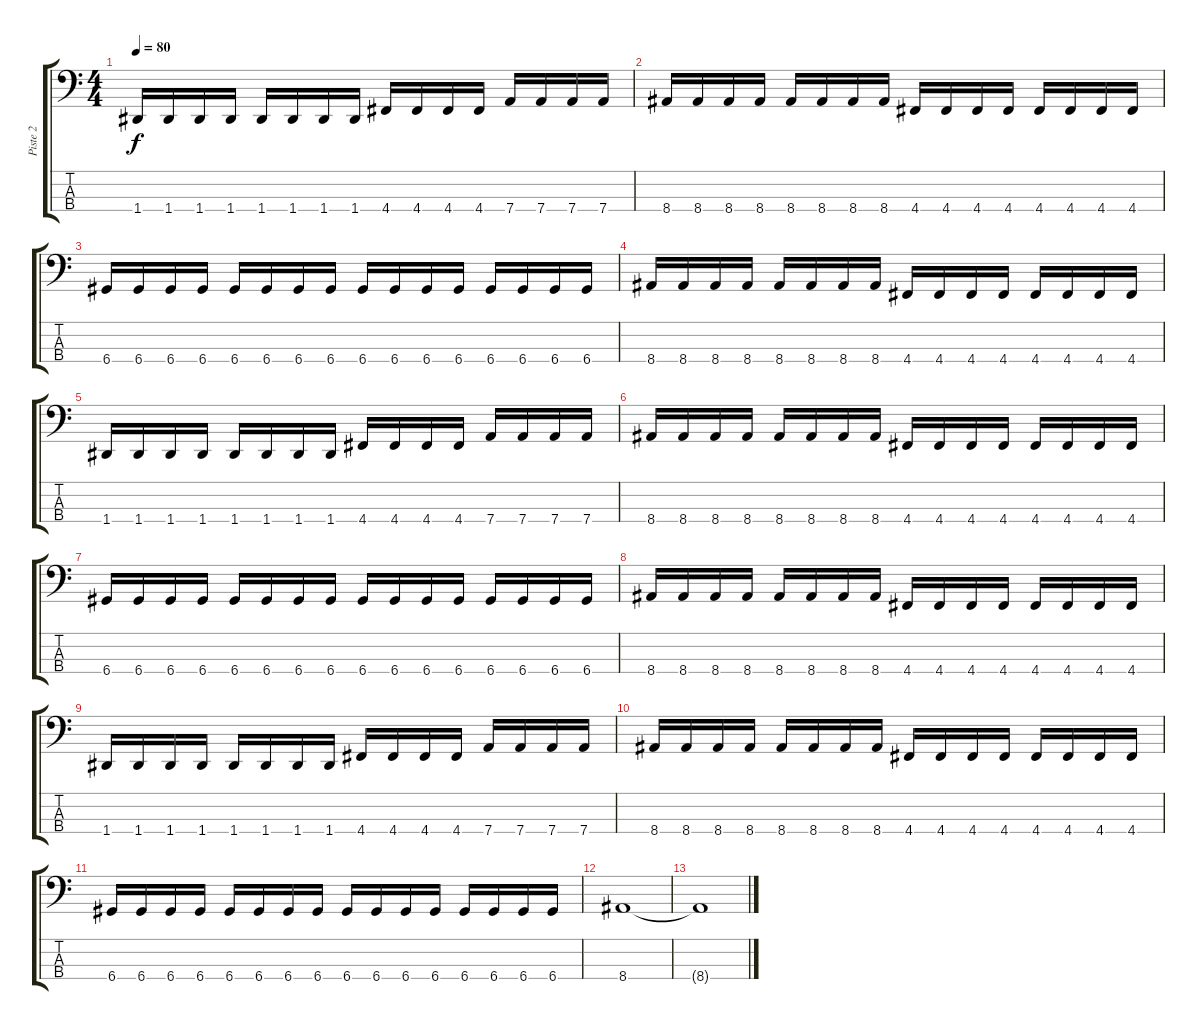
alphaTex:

\track ("Piste 2" "Piste 2") {instrument electricbassfinger}
\staff {score tabs}
\tuning (G2 D2 A1 D1) {hide}
\ts (4 4)
\tempo 80
\clef f4
\ks c
1.4.16{dy f} 1.4.16 1.4.16 1.4.16 1.4.16 1.4.16 1.4.16 1.4.16 4.4.16 4.4.16 4.4.16 4.4.16 7.4.16 7.4.16 7.4.16 7.4.16 |
8.4.16 8.4.16 8.4.16 8.4.16 8.4.16 8.4.16 8.4.16 8.4.16 4.4.16 4.4.16 4.4.16 4.4.16 4.4.16 4.4.16 4.4.16 4.4.16 |
6.4.16 6.4.16 6.4.16 6.4.16 6.4.16 6.4.16 6.4.16 6.4.16 6.4.16 6.4.16 6.4.16 6.4.16 6.4.16 6.4.16 6.4.16 6.4.16 |
8.4.16 8.4.16 8.4.16 8.4.16 8.4.16 8.4.16 8.4.16 8.4.16 4.4.16 4.4.16 4.4.16 4.4.16 4.4.16 4.4.16 4.4.16 4.4.16 |
1.4.16 1.4.16 1.4.16 1.4.16 1.4.16 1.4.16 1.4.16 1.4.16 4.4.16 4.4.16 4.4.16 4.4.16 7.4.16 7.4.16 7.4.16 7.4.16 |
8.4.16 8.4.16 8.4.16 8.4.16 8.4.16 8.4.16 8.4.16 8.4.16 4.4.16 4.4.16 4.4.16 4.4.16 4.4.16 4.4.16 4.4.16 4.4.16 |
6.4.16 6.4.16 6.4.16 6.4.16 6.4.16 6.4.16 6.4.16 6.4.16 6.4.16 6.4.16 6.4.16 6.4.16 6.4.16 6.4.16 6.4.16 6.4.16 |
8.4.16 8.4.16 8.4.16 8.4.16 8.4.16 8.4.16 8.4.16 8.4.16 4.4.16 4.4.16 4.4.16 4.4.16 4.4.16 4.4.16 4.4.16 4.4.16 |
1.4.16 1.4.16 1.4.16 1.4.16 1.4.16 1.4.16 1.4.16 1.4.16 4.4.16 4.4.16 4.4.16 4.4.16 7.4.16 7.4.16 7.4.16 7.4.16 |
8.4.16 8.4.16 8.4.16 8.4.16 8.4.16 8.4.16 8.4.16 8.4.16 4.4.16 4.4.16 4.4.16 4.4.16 4.4.16 4.4.16 4.4.16 4.4.16 |
6.4.16 6.4.16 6.4.16 6.4.16 6.4.16 6.4.16 6.4.16 6.4.16 6.4.16 6.4.16 6.4.16 6.4.16 6.4.16 6.4.16 6.4.16 6.4.16 |
8.4.1 |
8.4{t}.1
